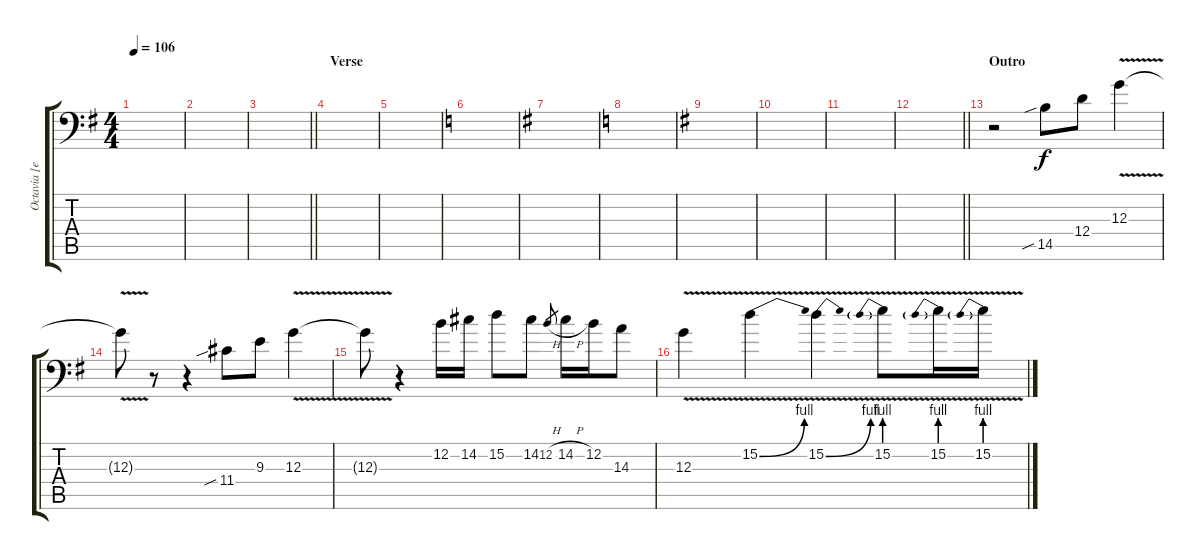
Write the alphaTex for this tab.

\track ("Octavia [effect]" "Octavia [e") {instrument distortionguitar}
\staff {score tabs}
\tuning (E3 B2 G2 D2 A1 E1) {hide}
\ts (4 4)
\tempo 106
\clef f4
\ks g
|
|
\barLineRight lightlight
|
\section ("" "Verse")
|
|
\ks c
|
\ks g
|
\ks c
|
\ks g
|
|
|
\barLineRight lightlight
|
\section ("" "Outro")
r.2 14.5{sib}.8 12.4.8 12.3{v}.4 |
12.3{t}.8 r.8 r.4 11.4{sib}.8 9.3.8 12.3{v}.4 |
12.3{t}.8 r.4 12.2.16 14.2.16 15.2.8 14.2.8 12.2{h}.8{gr} 14.2{h}.16 12.2.16 14.3.8 |
12.3{v}.4 15.2{be (bend 0 0 60 4) v}.4 15.2{be (bend 0 0 60 4) v}.4 15.2{be (prebend 0 4 60 4) v}.8 15.2{be (prebend 0 4 60 4) v}.16 15.2{be (prebend 0 4 60 4) v}.16
